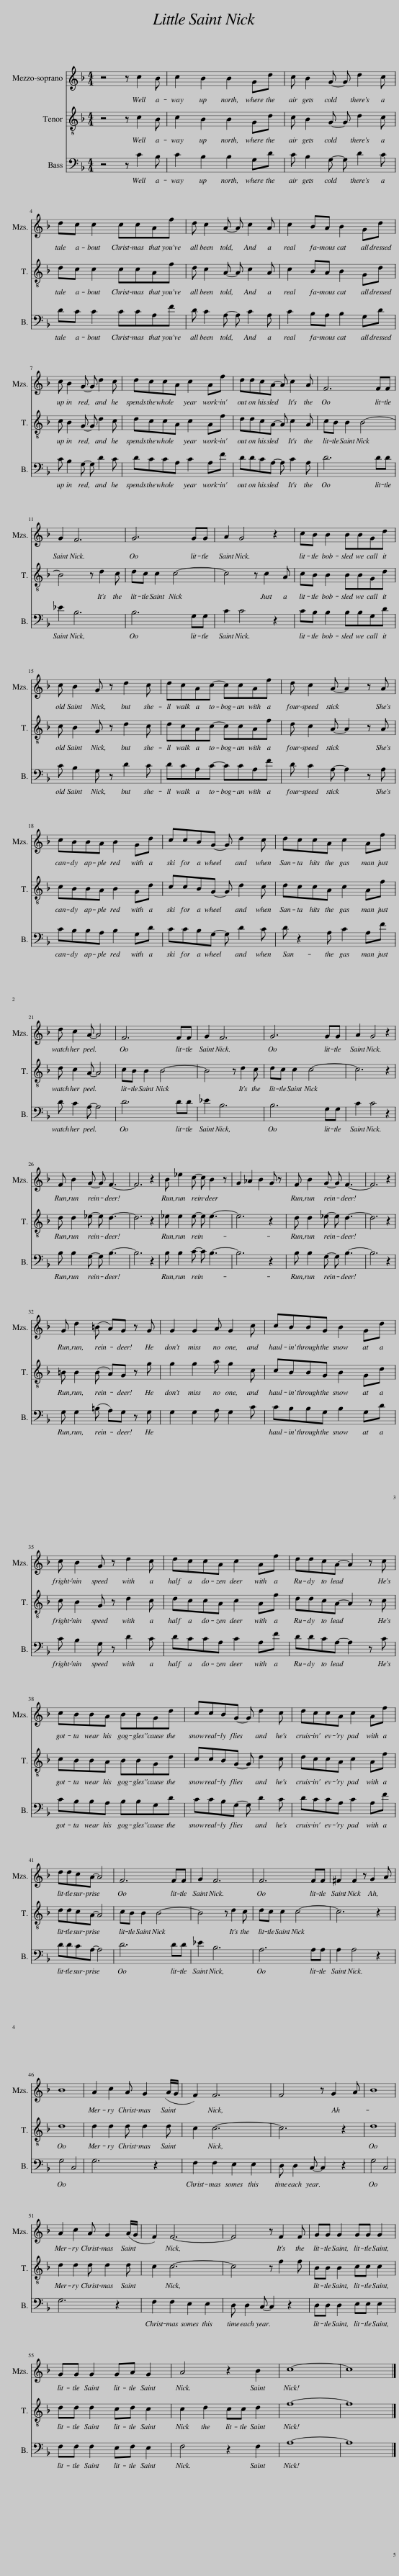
X:1
%%score 1 2 3
L:1/8
M:4/4
I:linebreak $
K:F
V:1 treble
V:2 treble-8
V:3 bass
V:1
 z4 z c2 B | c2 B2 B2 Gd | c B2 G- G d2 c |$ dc c2 ccAf | d c2 A- A c2 A | %5
 c2 BA B2 Gd |$ c B2 G- G d2 c | dccA c2 Af | ddcA- A c2 A | F6 FF |$ %10
 G2 F6 | G6 GG | A2 G4 z2 | cB B2 BBGd |$ c B2 G z d2 c | %15
 dcAc- ccAf | d c2 A- A2 z A |$ cBBA B2 Gd | ccBG- G d2 c | dccA c2 Af |$ %20
 d c2 A- A4 | F6 FF | G2 F6 | G6 GG | A2 G4 z2 |$ %25
 F B2 G- G F3- | F6 z2 | B _e2 c- c B2 z | G2 _A2 B2 G z | F B2 G- G F3- | %30
 F6 z2 |$ G d2 (=B A)G z G | G2 G2 A G2 c | cBBG B2 Gd |$ c B2 G z d2 c | %35
 dccA c2 Af | ddcA- A2 z c |$ cBBA BBGd | ccBG- G d2 c | dccA c2 Af |$ %40
 ddcA- A4 | F6 FF | G2 F6 | F6 FF | ^F2 F2 z G2 A |$ %45
 B8 | A2 c2 A G2 A/(G/ | F2) F6 | F4 z G2 A | B8 |$ %50
 A2 c2 A G2 (A/G/) | F2 F6- | F4 z F2 F | GG G2 GG G2 |$ GG G2 GA G2 | %55
 A4 z2 B2 | c8- | c8 |] %58
V:2
 z4 z c2 B | c2 B2 B2 Gd | c B2 G- G d2 c |$ dc c2 ccAf | d c2 A- A c2 A | %5
 c2 BA B2 Gd |$ c B2 G- G d2 c | dccA c2 Af | ddcA- A c2 A | cB B2 B4- |$ %10
 B4 z d2 c | dc c2 c4- | c4 z c2 A | cB B2 BBGd |$ c B2 G z d2 c | %15
 dcAc- ccAf | d c2 A- A2 z A |$ cBBA B2 Gd | ccBG- G d2 c | dccA c2 Af |$ %20
 d c2 A- A4 | cB B2 B4- | B4 z d2 c | dc c2 c4- | c6 z2 |$ %25
 d d2 _e- e d3- | d6 z2 | _e e2 e- e e3- | e6 z2 | d d2 _e- e d3- | %30
 d6 z2 |$ =B B2 (B A)G z g | g2 g2 a g2 c | cBBG B2 Gd |$ c B2 G z d2 c | %35
 dccA c2 Af | ddcA- A2 z c |$ cBBA BBGd | ccBG- G d2 c | dccA c2 Af |$ %40
 ddcA- A4 | cB B2 B4- | B4 z d2 c | dc c2 c4- | c6 z2 |$ %45
 d8 | d2 d2 d d2 d | c2 c6- | c6 z2 | d8 |$ %50
 d2 d2 d d2 d | c2 c6- | c4 z f2 f | BB B2 cc c2 |$ dd d2 cd c2 | %55
 c2 d2 cc d2 | f8- | f8 |] %58
V:3
 z4 z C2 B, | C2 B,2 B,2 G,D | C B,2 G,- G, D2 C |$ DC C2 CCA,F | D C2 A,- A, C2 A, | %5
 C2 B,A, B,2 G,D |$ C B,2 G,- G, D2 C | DCCA, C2 A,F | DDCA,- A, C2 A, | D6 DD |$ %10
 _E2 B,6 | B,6 G,G, | C2 C4 z2 | CB, B,2 B,B,G,D |$ C B,2 G, z D2 C | %15
 DCA,C- CCA,F | D C2 A,- A,2 z A, |$ CB,B,A, B,2 G,D | CCB,G,- G, D2 C | D z2 A, C2 A,F |$ %20
 D C2 A,- A,4 | D6 DD | _E2 B,6 | B,6 G,G, | C2 C4 z2 |$ %25
 B, B,2 G,- G, B,3- | B,6 z2 | B, B,2 C- C B,3- | B,6 z2 | B, B,2 G,- G, B,3- | %30
 B,6 z2 |$ G, G,2 (=B, A,)G, z G, | G,2 G,2 A, G,2 C | CB,B,G, B,2 G,D |$ C B,2 G, z D2 C | %35
 DCCA, C2 A,F | DDCA,- A,2 z C |$ CB,B,A, B,B,G,D | CCB,G,- G, D2 C | DCCA, C2 A,F |$ %40
 DDCA,- A,4 | D6 DD | _E2 B,6 | A,6 A,A, | A,2 A,4 z2 |$ %45
 G,4 C,4 | G,6 z2 | F,2 F,2 E,2 E,2 | D, D,2 C,- C,2 z2 | G,4 C,4 |$ %50
 G,6 z2 | F,2 F,2 E,2 E,2 | D, D,2 C,- C,2 z2 | D,D, D,2 E,E, E,2 |$ F,F, F,2 E,F, E,2 | %55
 F,4 z2 F,2 | A,8- | A,8 |] %58
